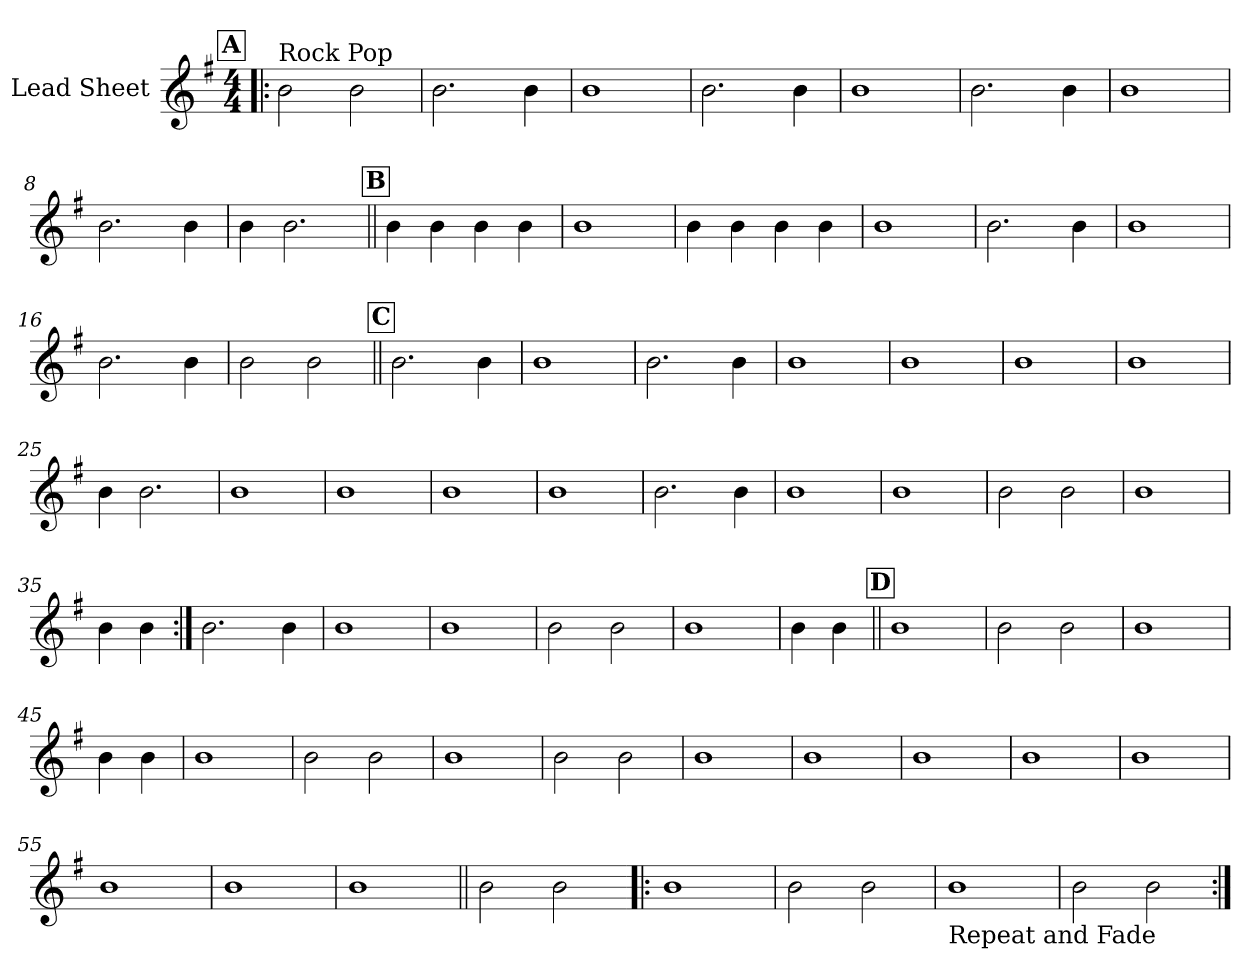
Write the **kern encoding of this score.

**kern
*part1
*staff1
*I"Lead Sheet
*clefG2
*k[f#]
*G:
*M4/4
*MM91
!!LO:REH:place=s1:a:fs=14:t=A
=1!|:
!LO:TX:a:t=Rock Pop
2b\
2b\
=2
2.b\
4b\
=3
1b
=4
2.b\
4b\
!!LO:LB:g=z
=5
1b
=6
2.b\
4b\
=7
1b
=8
2.b\
4b\
=9
4b\
2.b\
!!LO:LB:g=z
!!LO:REH:place=s1:a:fs=14:t=B
=10||
4b\
4b\
4b\
4b\
=11
1b
=12
4b\
4b\
4b\
4b\
=13
1b
!!LO:LB:g=z
=14
2.b\
4b\
=15
1b
=16
2.b\
4b\
=17
2b\
2b\
!!LO:LB:g=z
!!LO:REH:place=s1:a:fs=14:t=C
=18||
2.b\
4b\
=19
1b
=20
2.b\
4b\
=21
1b
!!LO:LB:g=z
=22
1b
=23
1b
=24
1b
=25
4b\
2.b\
=26
1b
=27
1b
=28
1b
=29
1b
!!LO:LB:g=z
=30
2.b\
4b\
=31
1b
=32
1b
=33
2b\
2b\
=34
1b
=35
4b\
4b\
!!LO:LB:g=z
=36:|!
2.b\
4b\
=37
1b
=38
1b
=39
2b\
2b\
=40
1b
=41
4b\
4b\
!!LO:LB:g=z
!!LO:REH:place=s1:a:fs=14:t=D
=42||
1b
=43
2b\
2b\
=44
1b
=45
4b\
4b\
=46
1b
!!LO:LB:g=z
=47
2b\
2b\
=48
1b
=49
2b\
2b\
=50
1b
=51
1b
=52
1b
!!LO:PB:g=z
=53
1b
=54
1b
=55
1b
=56
1b
=57
1b
!!LO:LB:g=z
=58||
2b\
2b\
=59!|:
1b
=60
2b\
2b\
=61
!LO:TX:b:t=Repeat and Fade
1b
=62
2b\
2b\
=:|!
*-
